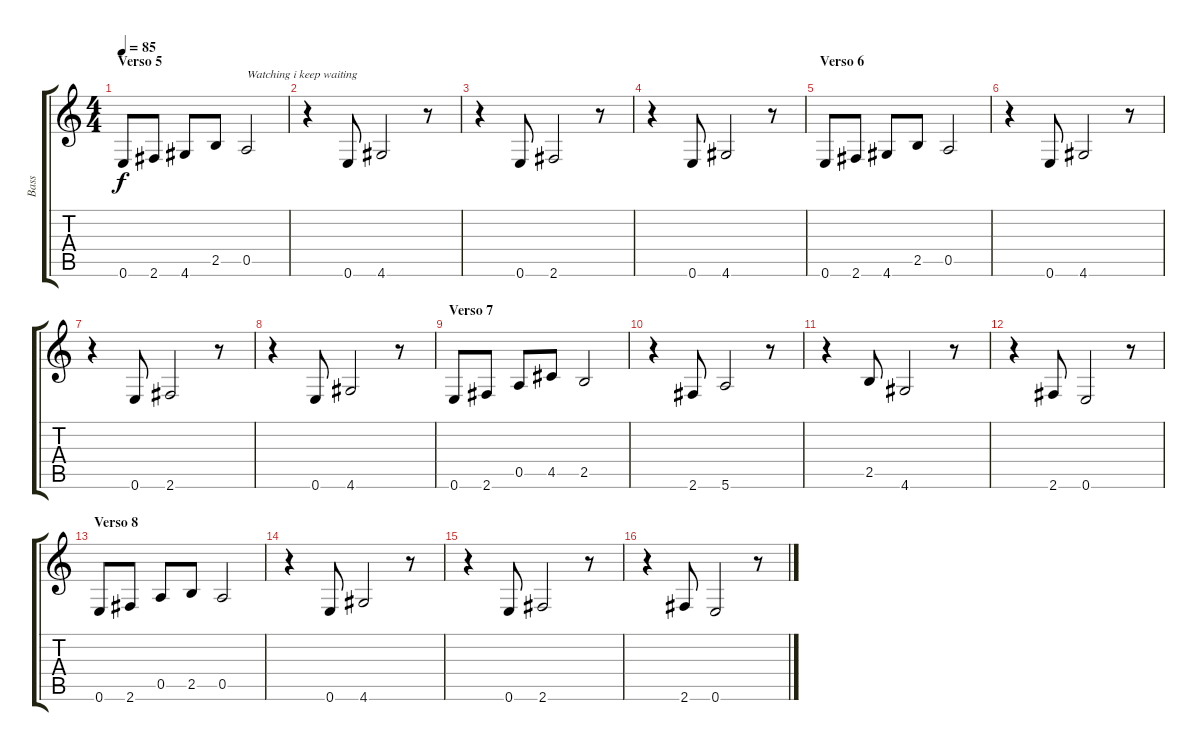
\track ("Bass" "Bass") {instrument fretlessbass}
\staff {score tabs}
\tuning (E4 B3 G3 D3 A2 E2) {hide}
\ts (4 4)
\section ("" "Verso 5")
\tempo 85
\clef g2
\ks c
0.6.8{dy f} 2.6.8 4.6.8 2.5.8 0.5.2{txt "Watching i keep waiting"} |
r.4 0.6.8 4.6.2 r.8 |
r.4 0.6.8 2.6.2 r.8 |
r.4 0.6.8 4.6.2 r.8 |
\section ("" "Verso 6")
0.6.8 2.6.8 4.6.8 2.5.8 0.5.2 |
r.4 0.6.8 4.6.2 r.8 |
r.4 0.6.8 2.6.2 r.8 |
r.4 0.6.8 4.6.2 r.8 |
\section ("" "Verso 7")
0.6.8 2.6.8 0.5.8 4.5.8 2.5.2 |
r.4 2.6.8 5.6.2 r.8 |
r.4 2.5.8 4.6.2 r.8 |
r.4 2.6.8 0.6.2 r.8 |
\section ("" "Verso 8")
0.6.8 2.6.8 0.5.8 2.5.8 0.5.2 |
r.4 0.6.8 4.6.2 r.8 |
r.4 0.6.8 2.6.2 r.8 |
r.4 2.6.8 0.6.2 r.8
